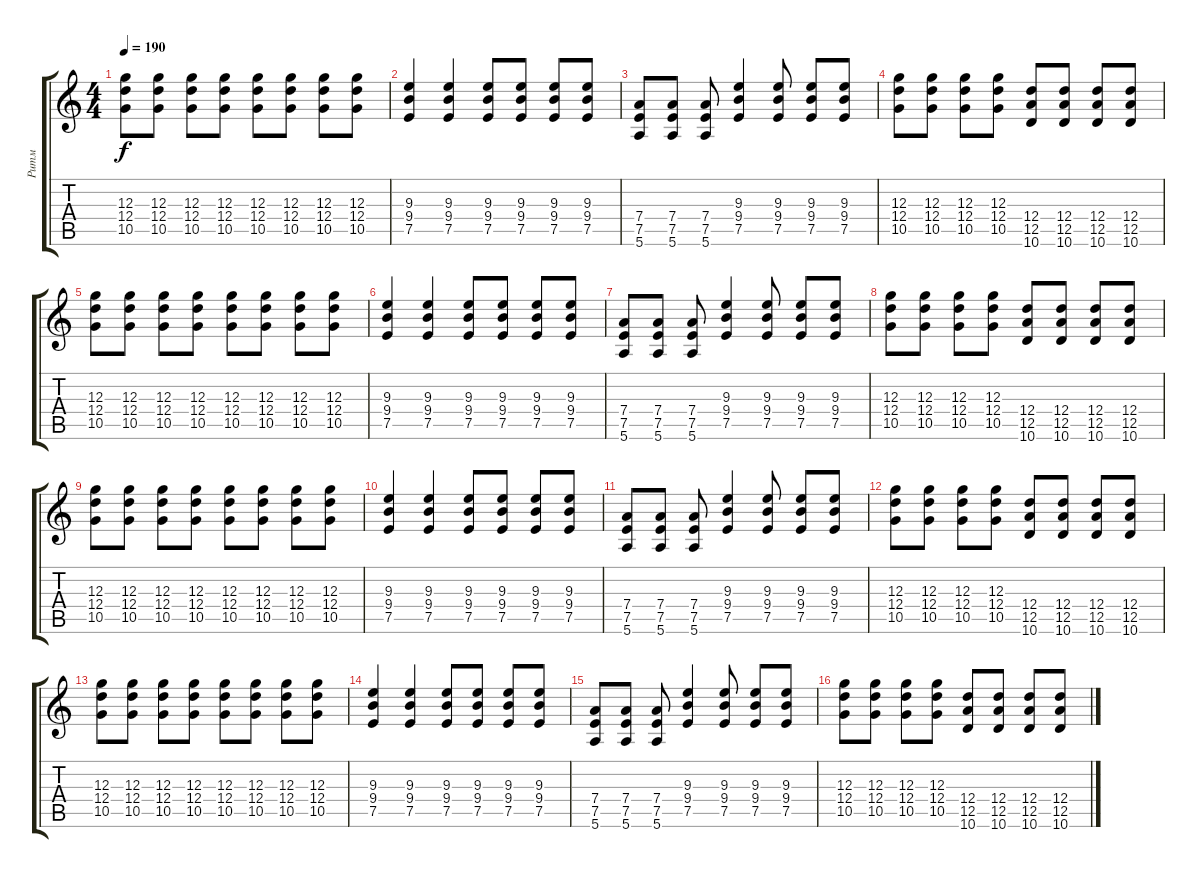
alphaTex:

\track ("Ритм" "Ритм") {instrument distortionguitar}
\staff {score tabs}
\tuning (E4 B3 G3 D3 A2 E2) {hide}
\ts (4 4)
\tempo 190
\clef g2
\ks c
(12.3 12.4 10.5).8{dy f} (12.3 12.4 10.5).8 (12.3 12.4 10.5).8 (12.3 12.4 10.5).8 (12.3 12.4 10.5).8 (12.3 12.4 10.5).8 (12.3 12.4 10.5).8 (12.3 12.4 10.5).8 |
(9.3 9.4 7.5).4 (9.3 9.4 7.5).4 (9.3 9.4 7.5).8 (9.3 9.4 7.5).8 (9.3 9.4 7.5).8 (9.3 9.4 7.5).8 |
(7.4 7.5 5.6).8 (7.4 7.5 5.6).8 (7.4 7.5 5.6).8 (9.3 9.4 7.5).4 (9.3 9.4 7.5).8 (9.3 9.4 7.5).8 (9.3 9.4 7.5).8 |
(12.3 12.4 10.5).8 (12.3 12.4 10.5).8 (12.3 12.4 10.5).8 (12.3 12.4 10.5).8 (12.4 12.5 10.6).8 (12.4 12.5 10.6).8 (12.4 12.5 10.6).8 (12.4 12.5 10.6).8 |
(12.3 12.4 10.5).8 (12.3 12.4 10.5).8 (12.3 12.4 10.5).8 (12.3 12.4 10.5).8 (12.3 12.4 10.5).8 (12.3 12.4 10.5).8 (12.3 12.4 10.5).8 (12.3 12.4 10.5).8 |
(9.3 9.4 7.5).4 (9.3 9.4 7.5).4 (9.3 9.4 7.5).8 (9.3 9.4 7.5).8 (9.3 9.4 7.5).8 (9.3 9.4 7.5).8 |
(7.4 7.5 5.6).8 (7.4 7.5 5.6).8 (7.4 7.5 5.6).8 (9.3 9.4 7.5).4 (9.3 9.4 7.5).8 (9.3 9.4 7.5).8 (9.3 9.4 7.5).8 |
(12.3 12.4 10.5).8 (12.3 12.4 10.5).8 (12.3 12.4 10.5).8 (12.3 12.4 10.5).8 (12.4 12.5 10.6).8 (12.4 12.5 10.6).8 (12.4 12.5 10.6).8 (12.4 12.5 10.6).8 |
(12.3 12.4 10.5).8 (12.3 12.4 10.5).8 (12.3 12.4 10.5).8 (12.3 12.4 10.5).8 (12.3 12.4 10.5).8 (12.3 12.4 10.5).8 (12.3 12.4 10.5).8 (12.3 12.4 10.5).8 |
(9.3 9.4 7.5).4 (9.3 9.4 7.5).4 (9.3 9.4 7.5).8 (9.3 9.4 7.5).8 (9.3 9.4 7.5).8 (9.3 9.4 7.5).8 |
(7.4 7.5 5.6).8 (7.4 7.5 5.6).8 (7.4 7.5 5.6).8 (9.3 9.4 7.5).4 (9.3 9.4 7.5).8 (9.3 9.4 7.5).8 (9.3 9.4 7.5).8 |
(12.3 12.4 10.5).8 (12.3 12.4 10.5).8 (12.3 12.4 10.5).8 (12.3 12.4 10.5).8 (12.4 12.5 10.6).8 (12.4 12.5 10.6).8 (12.4 12.5 10.6).8 (12.4 12.5 10.6).8 |
(12.3 12.4 10.5).8 (12.3 12.4 10.5).8 (12.3 12.4 10.5).8 (12.3 12.4 10.5).8 (12.3 12.4 10.5).8 (12.3 12.4 10.5).8 (12.3 12.4 10.5).8 (12.3 12.4 10.5).8 |
(9.3 9.4 7.5).4 (9.3 9.4 7.5).4 (9.3 9.4 7.5).8 (9.3 9.4 7.5).8 (9.3 9.4 7.5).8 (9.3 9.4 7.5).8 |
(7.4 7.5 5.6).8 (7.4 7.5 5.6).8 (7.4 7.5 5.6).8 (9.3 9.4 7.5).4 (9.3 9.4 7.5).8 (9.3 9.4 7.5).8 (9.3 9.4 7.5).8 |
(12.3 12.4 10.5).8 (12.3 12.4 10.5).8 (12.3 12.4 10.5).8 (12.3 12.4 10.5).8 (12.4 12.5 10.6).8 (12.4 12.5 10.6).8 (12.4 12.5 10.6).8 (12.4 12.5 10.6).8
